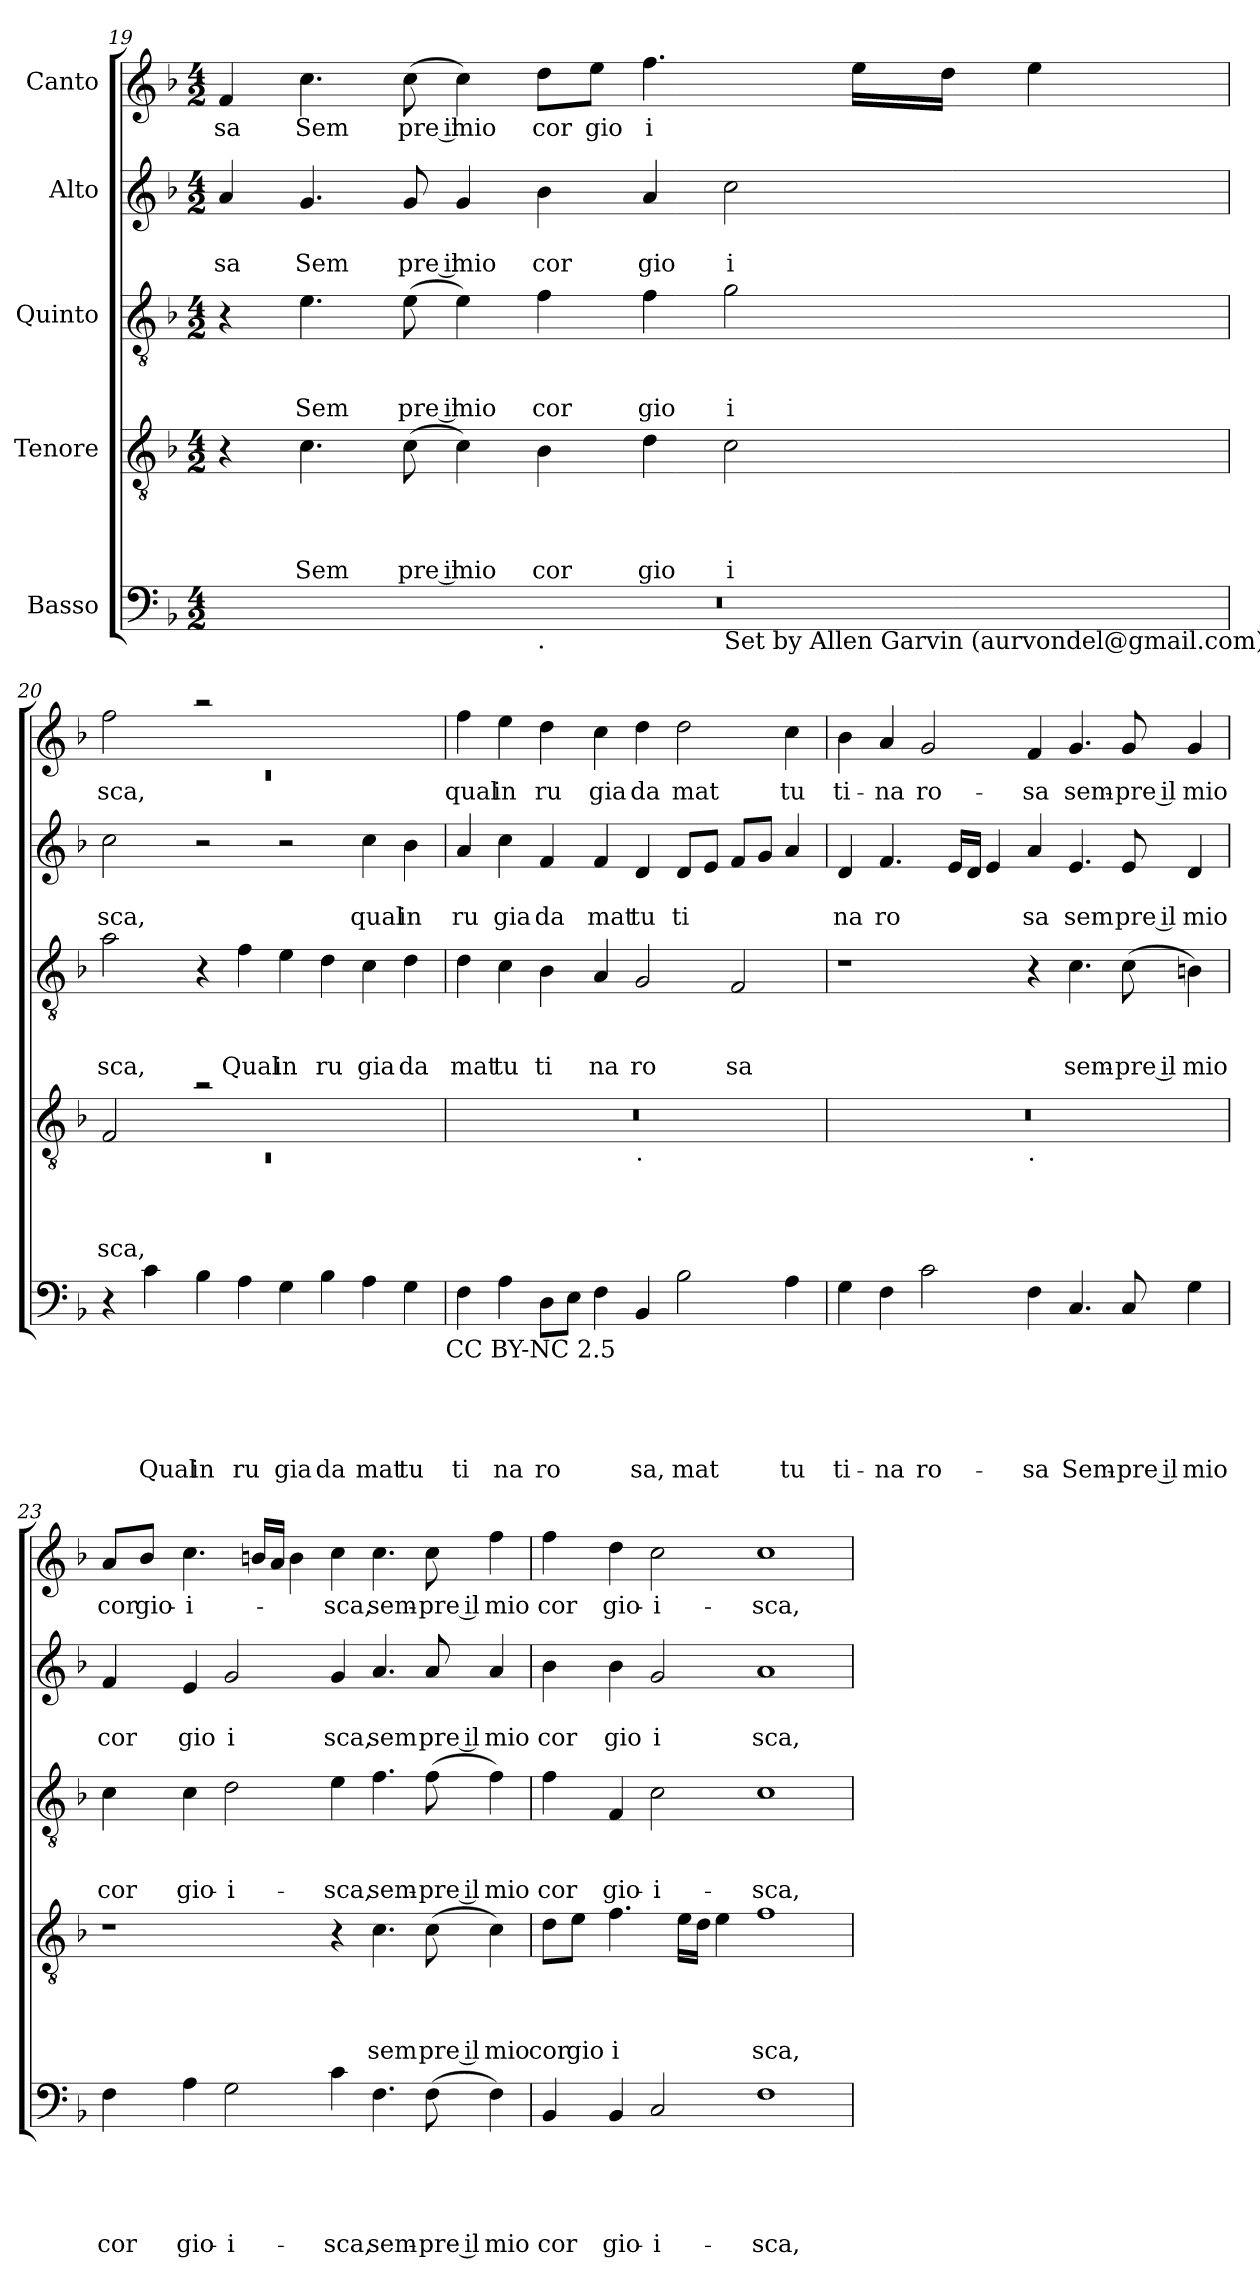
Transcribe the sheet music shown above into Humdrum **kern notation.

**kern	**text	**text	**text	**text	**text	**kern	**text	**text	**text	**text	**kern	**text	**text	**text	**kern	**text	**text	**kern	**text
*part5	*part5	*part5	*part5	*part5	*part5	*part4	*part4	*part4	*part4	*part4	*part3	*part3	*part3	*part3	*part2	*part2	*part2	*part1	*part1
*staff5	*staff5	*staff5	*staff5	*staff5	*staff5	*staff4	*staff4	*staff4	*staff4	*staff4	*staff3	*staff3	*staff3	*staff3	*staff2	*staff2	*staff2	*staff1	*staff1
*I"Basso	*	*	*	*	*	*I"Tenore	*	*	*	*	*I"Quinto	*	*	*	*I"Alto	*	*	*I"Canto	*
!!LO:LB:g=z
*clefF4	*	*	*	*	*	*clefGv2	*	*	*	*	*clefGv2	*	*	*	*clefG2	*	*	*clefG2	*
*k[b-]	*	*	*	*	*	*k[b-]	*	*	*	*	*k[b-]	*	*	*	*k[b-]	*	*	*k[b-]	*
*F:	*	*	*	*	*	*F:	*	*	*	*	*F:	*	*	*	*F:	*	*	*F:	*
*M4/2	*	*	*	*	*	*M4/2	*	*	*	*	*M4/2	*	*	*	*M4/2	*	*	*M4/2	*
=19	=19	=19	=19	=19	=19	=19	=19	=19	=19	=19	=19	=19	=19	=19	=19	=19	=19	=19	=19
!	!	!	!	!	!	!	!	!	!	!	!	!	!	!	!	!	!LO:LY:b	!	!LO:LY:b
*^	*	*	*	*	*	*	*	*	*	*	*	*	*	*	*	*	*	*	*
*	*^	*	*	*	*	*	*	*	*	*	*	*	*	*	*	*	*	*	*	*
0r	1ryy	1.ryy	.	.	.	.	.	4r	.	.	.	.	4r	.	.	.	4a/	.	sa	4f/	-sa
!	!	!	!	!	!	!	!	!	!	!	!	!LO:LY:b	!	!	!	!LO:LY:b	!	!	!LO:LY:b	!	!LO:LY:b
.	.	.	.	.	.	.	.	4.c\	.	.	.	Sem	4.e\	.	.	Sem	4.g/	.	Sem	4.cc\	Sem
!	!	!	!	!	!	!	!	!	!	!	!	!LO:LY:b:rj	!	!	!	!LO:LY:b:rj	!	!	!LO:LY:b:rj	!	!LO:LY:b:rj
.	.	.	.	.	.	.	.	(<8c\	.	.	.	pre il	(<8e\	.	.	pre il	8g/	.	pre il	(<8cc\	pre il
!	!	!	!	!	!	!	!	!	!	!	!	!LO:LY:b	!	!	!	!LO:LY:b	!	!	!LO:LY:b	!	!LO:LY:b
.	.	.	.	.	.	.	.	4c\)	.	.	.	mio	4e\)	.	.	mio	4g/	.	mio	4cc\)	mio
!	!LO:TX:b:t=.	!	!	!	!	!	!	!	!	!	!	!	!	!	!	!	!	!	!	!	!
!	!	!	!	!	!	!	!	!	!	!	!	!LO:LY:b	!	!	!	!LO:LY:b	!	!	!LO:LY:b	!	!LO:LY:b
.	1ryy	.	.	.	.	.	.	4B-\	.	.	.	cor	4f\	.	.	cor	4b-\	.	cor	8dd\L	cor
!	!	!	!	!	!	!	!	!	!	!	!	!	!	!	!	!	!	!	!	!	!LO:LY:b
.	.	.	.	.	.	.	.	.	.	.	.	.	.	.	.	.	.	.	.	8ee\J	gio
!	!	!	!	!	!	!	!	!	!	!	!	!LO:LY:b	!	!	!	!LO:LY:b	!	!	!LO:LY:b	!	!LO:LY:b:rj
.	.	.	.	.	.	.	.	4d\	.	.	.	gio	4f\	.	.	gio	4a/	.	gio	4.ff\	i
!	!	!LO:TX:b:t=Set by Allen Garvin (aurvondel@gmail.com) (ver. 2021-10-02)	!	!	!	!	!	!	!	!	!	!	!	!	!	!	!	!	!	!	!
!	!	!	!	!	!	!	!	!	!	!	!	!LO:LY:b	!	!	!	!LO:LY:b	!	!	!LO:LY:b	!	!
.	.	2ryy	.	.	.	.	.	2c\	.	.	.	i	2g\	.	.	i	2cc\	.	i	.	.
.	.	.	.	.	.	.	.	.	.	.	.	.	.	.	.	.	.	.	.	16ee\LL	.
.	.	.	.	.	.	.	.	.	.	.	.	.	.	.	.	.	.	.	.	16dd\JJ	.
.	.	.	.	.	.	.	.	.	.	.	.	.	.	.	.	.	.	.	.	4ee\	.
=20	=20	=20	=20	=20	=20	=20	=20	=20	=20	=20	=20	=20	=20	=20	=20	=20	=20	=20	=20	=20	=20
*	*	*	*	*	*	*	*	*^	*	*	*	*	*	*	*	*	*	*	*	*^	*
!	!	!	!	!	!	!	!	!	!LO:N:vis=1	!	!	!	!LO:LY:b	!	!	!	!LO:LY:b	!	!	!LO:LY:b	!	!LO:N:vis=1	!LO:LY:b
*v	*v	*v	*	*	*	*	*	*	*	*	*	*	*	*	*	*	*	*	*	*	*	*	*
4r	.	.	.	.	.	2F/	0rC	.	.	.	sca,	2a\	.	.	sca,	2cc\	.	sca,	2ff\	0rc	sca,
!	!	!	!	!	!LO:LY:b	!	!	!	!	!	!	!	!	!	!	!	!	!	!	!	!
4c\	.	.	.	.	Qual	.	.	.	.	.	.	.	.	.	.	.	.	.	.	.	.
!	!	!	!	!	!LO:LY:b	!	!	!	!	!	!	!	!	!	!	!	!	!	!	!	!
4B-\	.	.	.	.	in	2ra	.	.	.	.	.	4r	.	.	.	2r	.	.	2raa	.	.
!	!	!	!	!	!LO:LY:b	!	!	!	!	!	!	!	!	!	!LO:LY:b	!	!	!	!	!	!
4A\	.	.	.	.	ru	.	.	.	.	.	.	4f\	.	.	Qual	.	.	.	.	.	.
!	!	!	!	!	!LO:LY:b	!	!	!	!	!	!	!	!	!	!LO:LY:b	!	!	!	!	!	!
4G\	.	.	.	.	gia	1ryy	.	.	.	.	.	4e\	.	.	in	2r	.	.	1ryy	.	.
!	!	!	!	!	!LO:LY:b	!	!	!	!	!	!	!	!	!	!LO:LY:b	!	!	!	!	!	!
4B-\	.	.	.	.	da	.	.	.	.	.	.	4d\	.	.	ru	.	.	.	.	.	.
!	!	!	!	!	!LO:LY:b	!	!	!	!	!	!	!	!	!	!LO:LY:b	!	!	!LO:LY:b	!	!	!
4A\	.	.	.	.	mat	.	.	.	.	.	.	4c\	.	.	gia	4cc\	.	qual	.	.	.
!	!	!	!	!	!LO:LY:b	!	!	!	!	!	!	!	!	!	!LO:LY:b	!	!	!LO:LY:b	!	!	!
4G\	.	.	.	.	tu	.	.	.	.	.	.	4d\	.	.	da	4b-\	.	in	.	.	.
*	*	*	*	*	*	*	*	*	*	*	*	*	*	*	*	*	*	*	*v	*v	*
!LO:TX:b:t=CC BY-NC 2.5	!	!	!	!	!	!	!	!	!	!	!	!	!	!	!	!	!	!	!	!
=21	=21	=21	=21	=21	=21	=21	=21	=21	=21	=21	=21	=21	=21	=21	=21	=21	=21	=21	=21	=21
!	!	!	!	!	!LO:LY:b	!	!	!	!	!	!	!	!	!	!LO:LY:b	!	!	!LO:LY:b	!	!LO:LY:b
4F\	.	.	.	.	ti	0r	1ryy	.	.	.	.	4d\	.	.	mat	4a/	.	ru	4ff\	qual
!	!	!	!	!	!LO:LY:b	!	!	!	!	!	!	!	!	!	!LO:LY:b	!	!	!LO:LY:b	!	!LO:LY:b
4A\	.	.	.	.	na	.	.	.	.	.	.	4c\	.	.	tu	4cc\	.	gia	4ee\	in
!	!	!	!	!	!LO:LY:b	!	!	!	!	!	!	!	!	!	!LO:LY:b	!	!	!LO:LY:b	!	!LO:LY:b
8D\L	.	.	.	.	ro	.	.	.	.	.	.	4B-\	.	.	ti	4f/	.	da	4dd\	ru
8E\J	.	.	.	.	.	.	.	.	.	.	.	.	.	.	.	.	.	.	.	.
!	!	!	!	!	!	!	!	!	!	!	!	!	!	!	!LO:LY:b	!	!	!LO:LY:b	!	!LO:LY:b
4F\	.	.	.	.	.	.	.	.	.	.	.	4A/	.	.	na	4f/	.	mat	4cc\	gia
!	!	!	!	!	!	!	!LO:TX:b:t=.	!	!	!	!	!	!	!	!	!	!	!	!	!
!	!	!	!	!	!LO:LY:b	!	!	!	!	!	!	!	!	!	!LO:LY:b	!	!	!LO:LY:b	!	!LO:LY:b
4BB-/	.	.	.	.	sa,	.	1ryy	.	.	.	.	2G/	.	.	ro	4d/	.	tu	4dd\	da
!	!	!	!	!	!LO:LY:b	!	!	!	!	!	!	!	!	!	!	!	!	!LO:LY:b	!	!LO:LY:b
2B-\	.	.	.	.	mat	.	.	.	.	.	.	.	.	.	.	8d/L	.	ti	2dd\	mat
.	.	.	.	.	.	.	.	.	.	.	.	.	.	.	.	8e/J	.	.	.	.
!	!	!	!	!	!	!	!	!	!	!	!	!	!	!	!LO:LY:b	!	!	!	!	!
.	.	.	.	.	.	.	.	.	.	.	.	2F/	.	.	sa	8f/L	.	.	.	.
.	.	.	.	.	.	.	.	.	.	.	.	.	.	.	.	8g/J	.	.	.	.
!	!	!	!	!	!LO:LY:b	!	!	!	!	!	!	!	!	!	!	!	!	!	!	!LO:LY:b
4A\	.	.	.	.	tu	.	.	.	.	.	.	.	.	.	.	4a/	.	.	4cc\	tu
!!LO:PB:g=z
=22	=22	=22	=22	=22	=22	=22	=22	=22	=22	=22	=22	=22	=22	=22	=22	=22	=22	=22	=22	=22
!	!	!	!	!	!LO:LY:b	!	!	!	!	!	!	!	!	!	!	!	!	!LO:LY:b	!	!LO:LY:b
4G\	.	.	.	.	ti-	0r	1ryy	.	.	.	.	1r	.	.	.	4d/	.	na	4b-\	ti-
!	!	!	!	!	!LO:LY:b	!	!	!	!	!	!	!	!	!	!	!	!	!LO:LY:b	!	!LO:LY:b
4F\	.	.	.	.	-na	.	.	.	.	.	.	.	.	.	.	4.f/	.	ro	4a/	-na
!	!	!	!	!	!LO:LY:b	!	!	!	!	!	!	!	!	!	!	!	!	!	!	!LO:LY:b
2c\	.	.	.	.	ro-	.	.	.	.	.	.	.	.	.	.	.	.	.	2g/	ro-
.	.	.	.	.	.	.	.	.	.	.	.	.	.	.	.	16e/LL	.	.	.	.
.	.	.	.	.	.	.	.	.	.	.	.	.	.	.	.	16d/JJ	.	.	.	.
.	.	.	.	.	.	.	.	.	.	.	.	.	.	.	.	4e/	.	.	.	.
!	!	!	!	!	!	!	!LO:TX:b:t=.	!	!	!	!	!	!	!	!	!	!	!	!	!
!	!	!	!	!	!LO:LY:b	!	!	!	!	!	!	!	!	!	!	!	!	!LO:LY:b	!	!LO:LY:b
4F\	.	.	.	.	-sa	.	1ryy	.	.	.	.	4r	.	.	.	4a/	.	sa	4f/	-sa
!	!	!	!	!	!LO:LY:b	!	!	!	!	!	!	!	!	!	!LO:LY:b	!	!	!LO:LY:b	!	!LO:LY:b
4.C/	.	.	.	.	Sem-	.	.	.	.	.	.	4.c\	.	.	sem-	4.e/	.	sem	4.g/	sem-
!	!	!	!	!	!LO:LY:b:rj	!	!	!	!	!	!	!	!	!	!LO:LY:b:rj	!	!	!LO:LY:b:rj	!	!LO:LY:b:rj
8C/	.	.	.	.	-pre il	.	.	.	.	.	.	(<8c\	.	.	-pre il	8e/	.	pre il	8g/	-pre il
!	!	!	!	!	!LO:LY:b	!	!	!	!	!	!	!	!	!	!LO:LY:b	!	!	!LO:LY:b	!	!LO:LY:b
4G\	.	.	.	.	mio	.	.	.	.	.	.	4Bn\)	.	.	mio	4d/	.	mio	4g/	mio
=23	=23	=23	=23	=23	=23	=23	=23	=23	=23	=23	=23	=23	=23	=23	=23	=23	=23	=23	=23	=23
!	!	!	!	!	!LO:LY:b	!	!	!	!	!	!	!	!	!	!LO:LY:b	!	!	!LO:LY:b	!	!LO:LY:b
*	*	*	*	*	*	*v	*v	*	*	*	*	*	*	*	*	*	*	*	*	*
4F\	.	.	.	.	cor	1r	.	.	.	.	4c\	.	.	cor	4f/	.	cor	8a/L	cor
!	!	!	!	!	!	!	!	!	!	!	!	!	!	!	!	!	!	!	!LO:LY:b
.	.	.	.	.	.	.	.	.	.	.	.	.	.	.	.	.	.	8b-/J	gio-
!	!	!	!	!	!LO:LY:b	!	!	!	!	!	!	!	!	!LO:LY:b	!	!	!LO:LY:b	!	!LO:LY:b:rj
4A\	.	.	.	.	gio-	.	.	.	.	.	4c\	.	.	gio-	4e/	.	gio	4.cc\	-i-
!	!	!	!	!	!LO:LY:b	!	!	!	!	!	!	!	!	!LO:LY:b	!	!	!LO:LY:b	!	!
2G\	.	.	.	.	-i-	.	.	.	.	.	2d\	.	.	-i-	2g/	.	i	.	.
.	.	.	.	.	.	.	.	.	.	.	.	.	.	.	.	.	.	16b/LL	.
.	.	.	.	.	.	.	.	.	.	.	.	.	.	.	.	.	.	16a/JJ	.
.	.	.	.	.	.	.	.	.	.	.	.	.	.	.	.	.	.	4b\	.
!	!	!	!	!	!LO:LY:b	!	!	!	!	!	!	!	!	!LO:LY:b	!	!	!LO:LY:b	!	!LO:LY:b
4c\	.	.	.	.	-sca,	4r	.	.	.	.	4e\	.	.	-sca,	4g/	.	sca,	4cc\	-sca,
!	!	!	!	!	!LO:LY:b	!	!	!	!	!LO:LY:b	!	!	!	!LO:LY:b	!	!	!LO:LY:b	!	!LO:LY:b
4.F\	.	.	.	.	sem-	4.c\	.	.	.	sem	4.f\	.	.	sem-	4.a/	.	sem	4.cc\	sem-
!	!	!	!	!	!LO:LY:b:rj	!	!	!	!	!LO:LY:b:rj	!	!	!	!LO:LY:b:rj	!	!	!LO:LY:b:rj	!	!LO:LY:b:rj
(<8F\	.	.	.	.	-pre il	(<8c\	.	.	.	pre il	(<8f\	.	.	-pre il	8a/	.	pre il	8cc\	-pre il
!	!	!	!	!	!LO:LY:b	!	!	!	!	!LO:LY:b	!	!	!	!LO:LY:b	!	!	!LO:LY:b	!	!LO:LY:b
4F\)	.	.	.	.	mio	4c\)	.	.	.	mio	4f\)	.	.	mio	4a/	.	mio	4ff\	mio
=24	=24	=24	=24	=24	=24	=24	=24	=24	=24	=24	=24	=24	=24	=24	=24	=24	=24	=24	=24
!	!	!	!	!	!LO:LY:b	!	!	!	!	!LO:LY:b	!	!	!	!LO:LY:b	!	!	!LO:LY:b	!	!LO:LY:b
4BB-/	.	.	.	.	cor	8d\L	.	.	.	cor	4f\	.	.	cor	4b-\	.	cor	4ff\	cor
!	!	!	!	!	!	!	!	!	!	!LO:LY:b	!	!	!	!	!	!	!	!	!
.	.	.	.	.	.	8e\J	.	.	.	gio	.	.	.	.	.	.	.	.	.
!	!	!	!	!	!LO:LY:b	!	!	!	!	!LO:LY:b:rj	!	!	!	!LO:LY:b	!	!	!LO:LY:b	!	!LO:LY:b
4BB-/	.	.	.	.	gio-	4.f\	.	.	.	i	4F/	.	.	gio-	4b-\	.	gio	4dd\	gio-
!	!	!	!	!	!LO:LY:b	!	!	!	!	!	!	!	!	!LO:LY:b	!	!	!LO:LY:b	!	!LO:LY:b
2C/	.	.	.	.	-i-	.	.	.	.	.	2c\	.	.	-i-	2g/	.	i	2cc\	-i-
.	.	.	.	.	.	16e\LL	.	.	.	.	.	.	.	.	.	.	.	.	.
.	.	.	.	.	.	16d\JJ	.	.	.	.	.	.	.	.	.	.	.	.	.
.	.	.	.	.	.	4e\	.	.	.	.	.	.	.	.	.	.	.	.	.
!	!	!	!	!	!LO:LY:b	!	!	!	!	!LO:LY:b	!	!	!	!LO:LY:b	!	!	!LO:LY:b	!	!LO:LY:b
1F	.	.	.	.	-sca,	1f	.	.	.	sca,	1c	.	.	-sca,	1a	.	sca,	1cc	-sca,
=	=	=	=	=	=	=	=	=	=	=	=	=	=	=	=	=	=	=	=
*-	*-	*-	*-	*-	*-	*-	*-	*-	*-	*-	*-	*-	*-	*-	*-	*-	*-	*-	*-
